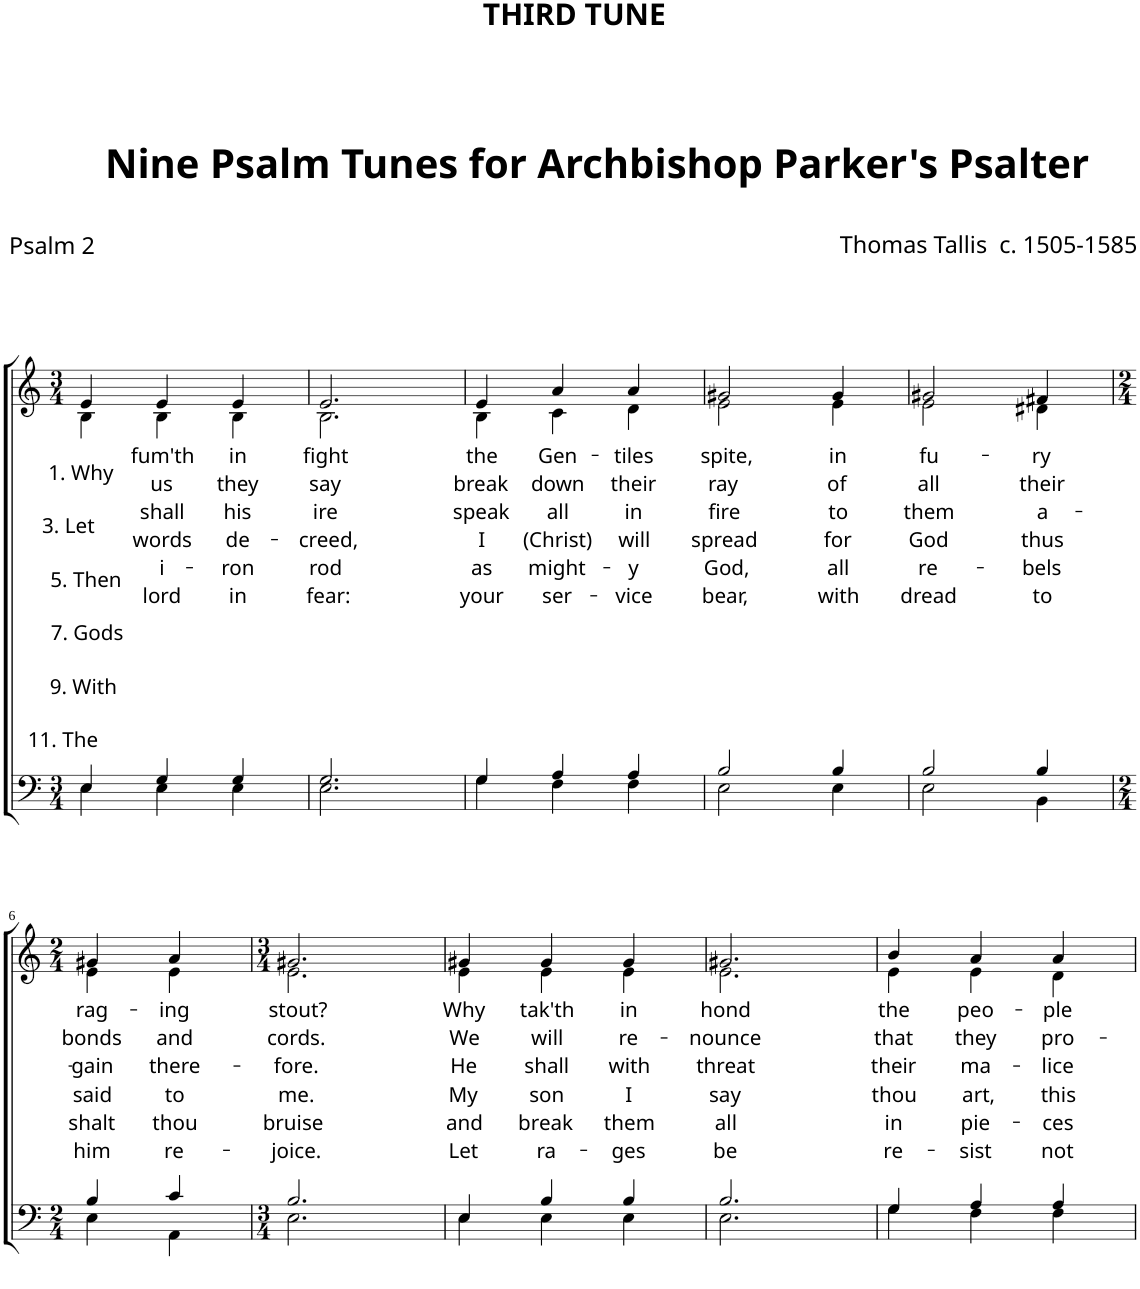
**kern	**kern	**text	**text	**text	**text	**text	**text
*part2	*part1	*part1	*part1	*part1	*part1	*part1	*part1
*staff2	*staff1	*staff1	*staff1	*staff1	*staff1	*staff1	*staff1
*clefF4	*clefG2	*	*	*	*	*	*
*k[]	*k[]	*	*	*	*	*	*
*M3/4	*M3/4	*	*	*	*	*	*
=1	=1	=1	=1	=1	=1	=1	=1
*^	*	*	*	*	*	*	*
!	!	!	!LO:LY:b	!LO:LY:b	!LO:LY:b	!LO:LY:b	!LO:LY:b	!LO:LY:b
*	*	*^	*	*	*	*	*	*
4E/	4E\	4e/	4B\	1. Why	3. Let	5. Then	7. Gods	9. With	11. The
!	!	!	!	!LO:LY:b	!LO:LY:b	!LO:LY:b	!LO:LY:b	!LO:LY:b	!LO:LY:b
4G/	4E\	4e/	4B\	fum'th	us	shall	words	i-	lord
!	!	!	!	!LO:LY:b	!LO:LY:b	!LO:LY:b	!LO:LY:b	!LO:LY:b	!LO:LY:b
4G/	4E\	4e/	4B\	in	they	his	de-	-ron	in
=2	=2	=2	=2	=2	=2	=2	=2	=2	=2
!	!	!	!	!LO:LY:b	!LO:LY:b	!LO:LY:b	!LO:LY:b	!LO:LY:b	!LO:LY:b
2.G/	2.E\	2.e/	2.B\	fight	say	ire	-creed,	rod	fear:
=3	=3	=3	=3	=3	=3	=3	=3	=3	=3
!	!	!	!	!LO:LY:b	!LO:LY:b	!LO:LY:b	!LO:LY:b	!LO:LY:b	!LO:LY:b
4G/	4G\	4e/	4B\	the	break	speak	I	as	your
!	!	!	!	!LO:LY:b	!LO:LY:b	!LO:LY:b	!LO:LY:b	!LO:LY:b	!LO:LY:b
4A/	4F\	4a/	4c\	Gen-	down	all	(Christ)	might-	ser-
!	!	!	!	!LO:LY:b	!LO:LY:b	!LO:LY:b	!LO:LY:b	!LO:LY:b	!LO:LY:b
4A/	4F\	4a/	4d\	-tiles	their	in	will	-y	-vice
=4	=4	=4	=4	=4	=4	=4	=4	=4	=4
!	!	!	!	!LO:LY:b	!LO:LY:b	!LO:LY:b	!LO:LY:b	!LO:LY:b	!LO:LY:b
2B/	2E\	2g#X/	2e\	spite,	ray	fire	spread	God,	bear,
!	!	!	!	!LO:LY:b	!LO:LY:b	!LO:LY:b	!LO:LY:b	!LO:LY:b	!LO:LY:b
4B/	4E\	4g#/	4e\	in	of	to	for	all	with
=5	=5	=5	=5	=5	=5	=5	=5	=5	=5
!	!	!	!	!LO:LY:b	!LO:LY:b	!LO:LY:b	!LO:LY:b	!LO:LY:b	!LO:LY:b
2B/	2E\	2g#X/	2e\	fu-	all	them	God	re-	dread
!	!	!	!	!LO:LY:b	!LO:LY:b	!LO:LY:b	!LO:LY:b	!LO:LY:b	!LO:LY:b
4B/	4BB\	4f#X/	4d#X\	-ry	their	a-	thus	-bels	to
!!LO:LB:g=z	!!
=6	=6	=6	=6	=6	=6	=6	=6	=6	=6
*M2/4	*	*M2/4	*	*	*	*	*	*	*
!	!	!	!	!LO:LY:b	!LO:LY:b	!LO:LY:b	!LO:LY:b	!LO:LY:b	!LO:LY:b
4B/	4E\	4g#X/	4e\	rag-	bonds	-gain	said	shalt	him
!	!	!	!	!LO:LY:b	!LO:LY:b	!LO:LY:b	!LO:LY:b	!LO:LY:b	!LO:LY:b
4c/	4AA\	4a/	4e\	-ing	and	there-	to	thou	re-
=7	=7	=7	=7	=7	=7	=7	=7	=7	=7
*M3/4	*	*M3/4	*	*	*	*	*	*	*
!	!	!	!	!LO:LY:b	!LO:LY:b	!LO:LY:b	!LO:LY:b	!LO:LY:b	!LO:LY:b
2.B/	2.E\	2.g#X/	2.e\	stout?	cords.	-fore.	me.	bruise	-joice.
=8	=8	=8	=8	=8	=8	=8	=8	=8	=8
!	!	!	!	!LO:LY:b	!LO:LY:b	!LO:LY:b	!LO:LY:b	!LO:LY:b	!LO:LY:b
4E/	4E\	4g#X/	4e\	Why	We	He	My	and	Let
!	!	!	!	!LO:LY:b	!LO:LY:b	!LO:LY:b	!LO:LY:b	!LO:LY:b	!LO:LY:b
4B/	4E\	4g#/	4e\	tak'th	will	shall	son	break	ra-
!	!	!	!	!LO:LY:b	!LO:LY:b	!LO:LY:b	!LO:LY:b	!LO:LY:b	!LO:LY:b
4B/	4E\	4g#/	4e\	in	re-	with	I	them	-ges
=9	=9	=9	=9	=9	=9	=9	=9	=9	=9
!	!	!	!	!LO:LY:b	!LO:LY:b	!LO:LY:b	!LO:LY:b	!LO:LY:b	!LO:LY:b
2.B/	2.E\	2.g#X/	2.e\	hond	-nounce	threat	say	all	be
=10	=10	=10	=10	=10	=10	=10	=10	=10	=10
!	!	!	!	!LO:LY:b	!LO:LY:b	!LO:LY:b	!LO:LY:b	!LO:LY:b	!LO:LY:b
4G/	4G\	4b/	4e\	the	that	their	thou	in	re-
!	!	!	!	!LO:LY:b	!LO:LY:b	!LO:LY:b	!LO:LY:b	!LO:LY:b	!LO:LY:b
4A/	4F\	4a/	4e\	peo-	they	ma-	art,	pie-	-sist
!	!	!	!	!LO:LY:b	!LO:LY:b	!LO:LY:b	!LO:LY:b	!LO:LY:b	!LO:LY:b
4A/	4F\	4a/	4d\	-ple	pro-	-lice	this	-ces	not
*v	*v	*	*	*	*	*	*	*	*
*	*v	*v	*	*	*	*	*	*
=	=	=	=	=	=	=	=
*-	*-	*-	*-	*-	*-	*-	*-
